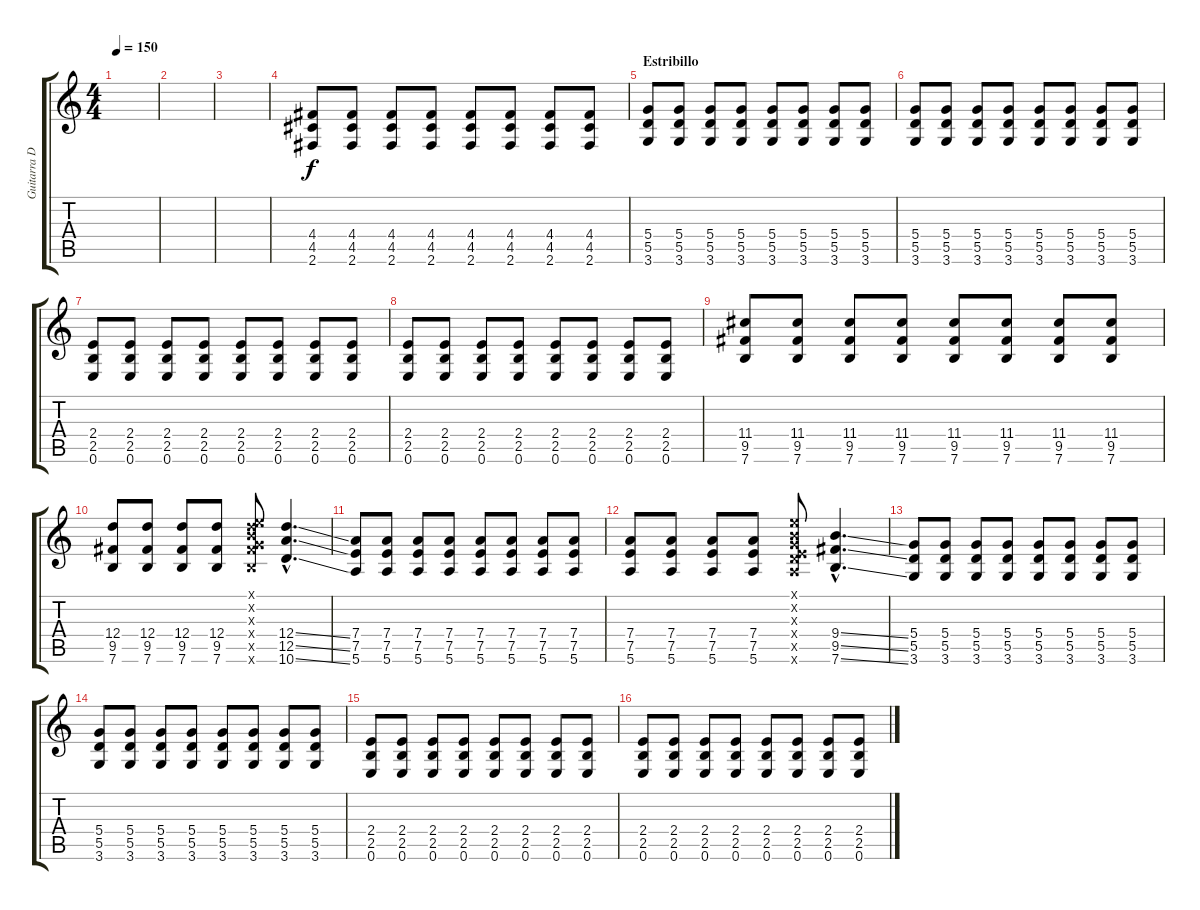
\track ("Guitarra Distorsion" "Guitarra D") {instrument distortionguitar}
\staff {score tabs}
\tuning (E4 B3 G3 D3 A2 E2) {hide}
\ts (4 4)
\tempo 150
\clef g2
\ks c
|
|
|
(4.4 4.5 2.6).8 (4.4 4.5 2.6).8 (4.4 4.5 2.6).8 (4.4 4.5 2.6).8 (4.4 4.5 2.6).8 (4.4 4.5 2.6).8 (4.4 4.5 2.6).8 (4.4 4.5 2.6).8 |
\section ("" "Estribillo")
(5.4 5.5 3.6).8 (5.4 5.5 3.6).8 (5.4 5.5 3.6).8 (5.4 5.5 3.6).8 (5.4 5.5 3.6).8 (5.4 5.5 3.6).8 (5.4 5.5 3.6).8 (5.4 5.5 3.6).8 |
(5.4 5.5 3.6).8 (5.4 5.5 3.6).8 (5.4 5.5 3.6).8 (5.4 5.5 3.6).8 (5.4 5.5 3.6).8 (5.4 5.5 3.6).8 (5.4 5.5 3.6).8 (5.4 5.5 3.6).8 |
(2.4 2.5 0.6).8 (2.4 2.5 0.6).8 (2.4 2.5 0.6).8 (2.4 2.5 0.6).8 (2.4 2.5 0.6).8 (2.4 2.5 0.6).8 (2.4 2.5 0.6).8 (2.4 2.5 0.6).8 |
(2.4 2.5 0.6).8 (2.4 2.5 0.6).8 (2.4 2.5 0.6).8 (2.4 2.5 0.6).8 (2.4 2.5 0.6).8 (2.4 2.5 0.6).8 (2.4 2.5 0.6).8 (2.4 2.5 0.6).8 |
(11.4 9.5 7.6).8 (11.4 9.5 7.6).8 (11.4 9.5 7.6).8 (11.4 9.5 7.6).8 (11.4 9.5 7.6).8 (11.4 9.5 7.6).8 (11.4 9.5 7.6).8 (11.4 9.5 7.6).8 |
(12.4 9.5 7.6).8 (12.4 9.5 7.6).8 (12.4 9.5 7.6).8 (12.4 9.5 7.6).8 (0.1{x} 0.2{x} 0.3{x} 12.4{x} 9.5{x} 7.6{x}).8 (12.4{ss hac} 12.5{ss hac} 10.6{ss hac}).4{d} |
(7.4 7.5 5.6).8 (7.4 7.5 5.6).8 (7.4 7.5 5.6).8 (7.4 7.5 5.6).8 (7.4 7.5 5.6).8 (7.4 7.5 5.6).8 (7.4 7.5 5.6).8 (7.4 7.5 5.6).8 |
(7.4 7.5 5.6).8 (7.4 7.5 5.6).8 (7.4 7.5 5.6).8 (7.4 7.5 5.6).8 (0.1{x} 0.2{x} 0.3{x} 0.4{x} 7.5{x} 5.6{x}).8 (9.4{ss hac} 9.5{ss hac} 7.6{ss hac}).4{d} |
(5.4 5.5 3.6).8 (5.4 5.5 3.6).8 (5.4 5.5 3.6).8 (5.4 5.5 3.6).8 (5.4 5.5 3.6).8 (5.4 5.5 3.6).8 (5.4 5.5 3.6).8 (5.4 5.5 3.6).8 |
(5.4 5.5 3.6).8 (5.4 5.5 3.6).8 (5.4 5.5 3.6).8 (5.4 5.5 3.6).8 (5.4 5.5 3.6).8 (5.4 5.5 3.6).8 (5.4 5.5 3.6).8 (5.4 5.5 3.6).8 |
(2.4 2.5 0.6).8 (2.4 2.5 0.6).8 (2.4 2.5 0.6).8 (2.4 2.5 0.6).8 (2.4 2.5 0.6).8 (2.4 2.5 0.6).8 (2.4 2.5 0.6).8 (2.4 2.5 0.6).8 |
(2.4 2.5 0.6).8 (2.4 2.5 0.6).8 (2.4 2.5 0.6).8 (2.4 2.5 0.6).8 (2.4 2.5 0.6).8 (2.4 2.5 0.6).8 (2.4 2.5 0.6).8 (2.4 2.5 0.6).8
